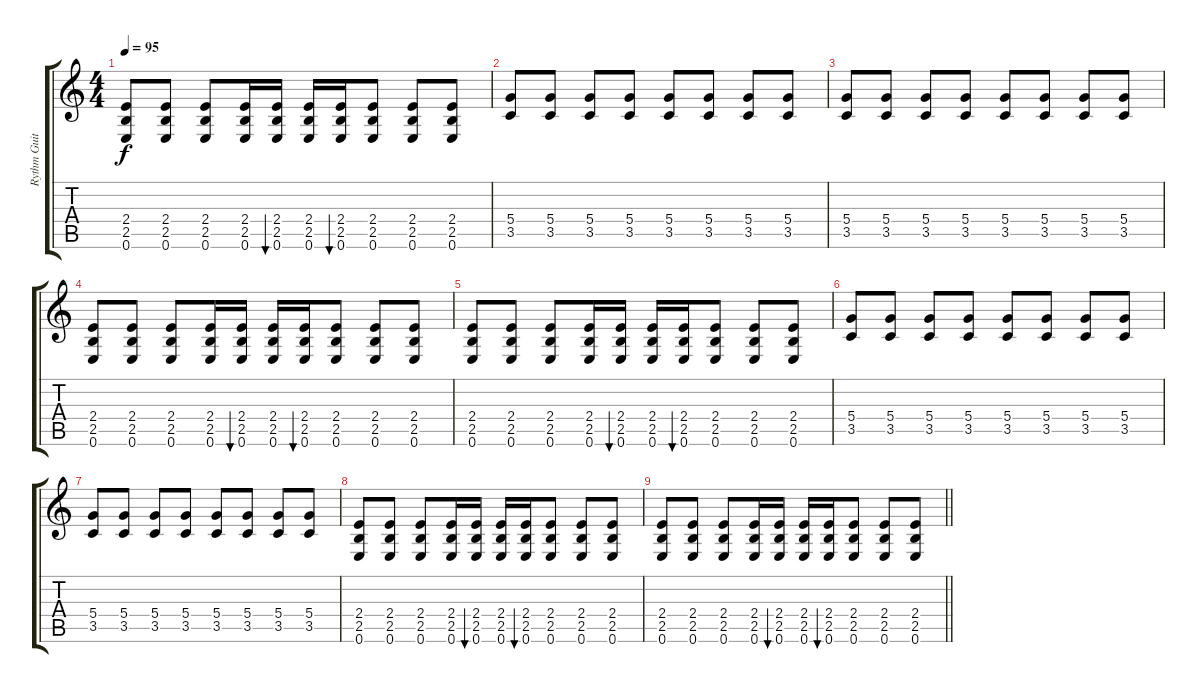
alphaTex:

\track ("Rythm Guitar" "Rythm Guit") {instrument electricguitarclean}
\staff {score tabs}
\tuning (E4 B3 G3 D3 A2 E2) {hide}
\ts (4 4)
\tempo 95
\clef g2
\ks c
(2.4 2.5 0.6).8{dy f} (2.4 2.5 0.6).8 (2.4 2.5 0.6).8 (2.4 2.5 0.6).16 (2.4 2.5 0.6).16{bu 120} (2.4 2.5 0.6).16 (2.4 2.5 0.6).16{bu 120} (2.4 2.5 0.6).8 (2.4 2.5 0.6).8 (2.4 2.5 0.6).8 |
(5.4 3.5).8 (5.4 3.5).8 (5.4 3.5).8 (5.4 3.5).8 (5.4 3.5).8 (5.4 3.5).8 (5.4 3.5).8 (5.4 3.5).8 |
(5.4 3.5).8 (5.4 3.5).8 (5.4 3.5).8 (5.4 3.5).8 (5.4 3.5).8 (5.4 3.5).8 (5.4 3.5).8 (5.4 3.5).8 |
(2.4 2.5 0.6).8 (2.4 2.5 0.6).8 (2.4 2.5 0.6).8 (2.4 2.5 0.6).16 (2.4 2.5 0.6).16{bu 120} (2.4 2.5 0.6).16 (2.4 2.5 0.6).16{bu 120} (2.4 2.5 0.6).8 (2.4 2.5 0.6).8 (2.4 2.5 0.6).8 |
(2.4 2.5 0.6).8 (2.4 2.5 0.6).8 (2.4 2.5 0.6).8 (2.4 2.5 0.6).16 (2.4 2.5 0.6).16{bu 120} (2.4 2.5 0.6).16 (2.4 2.5 0.6).16{bu 120} (2.4 2.5 0.6).8 (2.4 2.5 0.6).8 (2.4 2.5 0.6).8 |
(5.4 3.5).8 (5.4 3.5).8 (5.4 3.5).8 (5.4 3.5).8 (5.4 3.5).8 (5.4 3.5).8 (5.4 3.5).8 (5.4 3.5).8 |
(5.4 3.5).8 (5.4 3.5).8 (5.4 3.5).8 (5.4 3.5).8 (5.4 3.5).8 (5.4 3.5).8 (5.4 3.5).8 (5.4 3.5).8 |
(2.4 2.5 0.6).8 (2.4 2.5 0.6).8 (2.4 2.5 0.6).8 (2.4 2.5 0.6).16 (2.4 2.5 0.6).16{bu 120} (2.4 2.5 0.6).16 (2.4 2.5 0.6).16{bu 120} (2.4 2.5 0.6).8 (2.4 2.5 0.6).8 (2.4 2.5 0.6).8 |
\barLineRight lightlight
(2.4 2.5 0.6).8 (2.4 2.5 0.6).8 (2.4 2.5 0.6).8 (2.4 2.5 0.6).16 (2.4 2.5 0.6).16{bu 120} (2.4 2.5 0.6).16 (2.4 2.5 0.6).16{bu 120} (2.4 2.5 0.6).8 (2.4 2.5 0.6).8 (2.4 2.5 0.6).8
